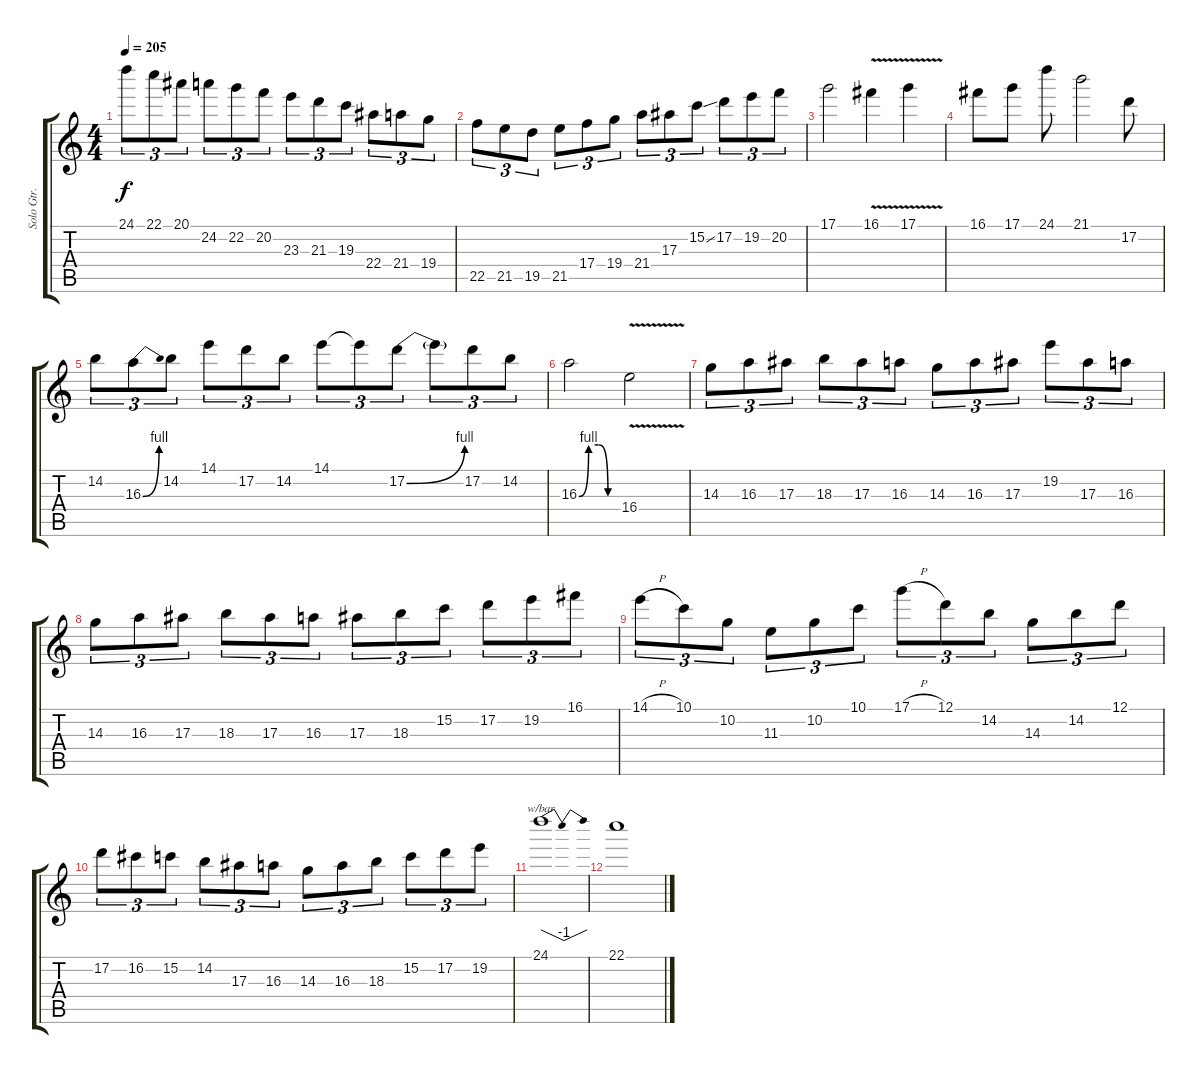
\track ("Solo Gtr." "Solo Gtr.") {instrument distortionguitar}
\staff {score tabs}
\tuning (D4 A3 F3 C3 G2 D2) {hide}
\ts (4 4)
\tempo 205
\clef g2
\ks c
24.1.8{tu (3 2) dy f} 22.1.8{tu (3 2)} 20.1.8{tu (3 2)} 24.2.8{tu (3 2)} 22.2.8{tu (3 2)} 20.2.8{tu (3 2)} 23.3.8{tu (3 2)} 21.3.8{tu (3 2)} 19.3.8{tu (3 2)} 22.4.8{tu (3 2)} 21.4.8{tu (3 2)} 19.4.8{tu (3 2)} |
22.5.8{tu (3 2)} 21.5.8{tu (3 2)} 19.5.8{tu (3 2)} 21.5.8{tu (3 2)} 17.4.8{tu (3 2)} 19.4.8{tu (3 2)} 21.4.8{tu (3 2)} 17.3.8{tu (3 2)} 15.2{ss}.8{tu (3 2)} 17.2.8{tu (3 2)} 19.2.8{tu (3 2)} 20.2.8{tu (3 2)} |
17.1.2 16.1{v}.4 17.1{v}.4 |
16.1.8 17.1.8 24.1.8 21.1.2 17.2.8 |
14.2.8{tu (3 2)} 16.3{be (bend 0 0 60 4)}.8{tu (3 2)} 14.2.8{tu (3 2)} 14.1.8{tu (3 2)} 17.2.8{tu (3 2)} 14.2.8{tu (3 2)} 14.1.8{tu (3 2)} 14.1{t}.8{tu (3 2)} 17.2{be (bend 0 0 60 4)}.8{tu (3 2)} 17.2{t}.8{tu (3 2)} 17.2.8{tu (3 2)} 14.2.8{tu (3 2)} |
16.3{be (custom 0 0 15 4 30 4 45 0 60 0)}.2 16.4{v}.2 |
14.3.8{tu (3 2)} 16.3.8{tu (3 2)} 17.3.8{tu (3 2)} 18.3.8{tu (3 2)} 17.3.8{tu (3 2)} 16.3.8{tu (3 2)} 14.3.8{tu (3 2)} 16.3.8{tu (3 2)} 17.3.8{tu (3 2)} 19.2.8{tu (3 2)} 17.3.8{tu (3 2)} 16.3.8{tu (3 2)} |
14.3.8{tu (3 2)} 16.3.8{tu (3 2)} 17.3.8{tu (3 2)} 18.3.8{tu (3 2)} 17.3.8{tu (3 2)} 16.3.8{tu (3 2)} 17.3.8{tu (3 2)} 18.3.8{tu (3 2)} 15.2.8{tu (3 2)} 17.2.8{tu (3 2)} 19.2.8{tu (3 2)} 16.1.8{tu (3 2)} |
14.1{h}.8{tu (3 2)} 10.1.8{tu (3 2)} 10.2.8{tu (3 2)} 11.3.8{tu (3 2)} 10.2.8{tu (3 2)} 10.1.8{tu (3 2)} 17.1{h}.8{tu (3 2)} 12.1.8{tu (3 2)} 14.2.8{tu (3 2)} 14.3.8{tu (3 2)} 14.2.8{tu (3 2)} 12.1.8{tu (3 2)} |
17.2.8{tu (3 2)} 16.2.8{tu (3 2)} 15.2.8{tu (3 2)} 14.2.8{tu (3 2)} 17.3.8{tu (3 2)} 16.3.8{tu (3 2)} 14.3.8{tu (3 2)} 16.3.8{tu (3 2)} 18.3.8{tu (3 2)} 15.2.8{tu (3 2)} 17.2.8{tu (3 2)} 19.2.8{tu (3 2)} |
24.1.1{tbe (dip default 0 0 30 -4 60 0)} |
22.1.1
